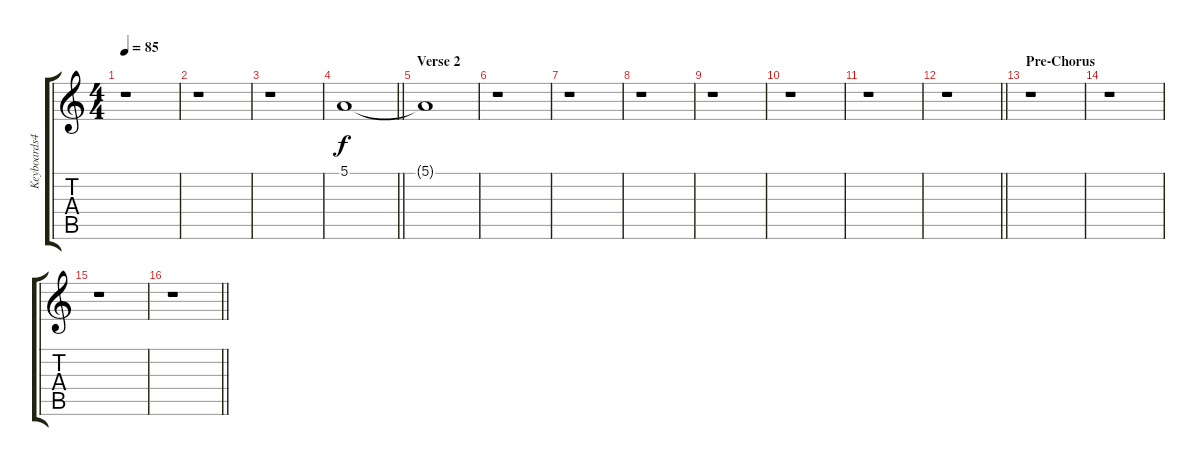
\track ("Keyboards4" "Keyboards4") {instrument choiraahs}
\staff {score tabs}
\tuning (E4 B3 G3 D3 A2 E2) {hide}
\ts (4 4)
\tempo 85
\clef g2
\ks c
r.1{dy f} |
r.1 |
r.1 |
\barLineRight lightlight
5.1.1{volume 13} |
\section ("" "Verse 2")
5.1{t}.1{volume 0} |
r.1 |
r.1 |
r.1 |
r.1 |
r.1 |
r.1 |
\barLineRight lightlight
r.1 |
\section ("" "Pre-Chorus")
r.1 |
r.1 |
r.1 |
\barLineRight lightlight
r.1
